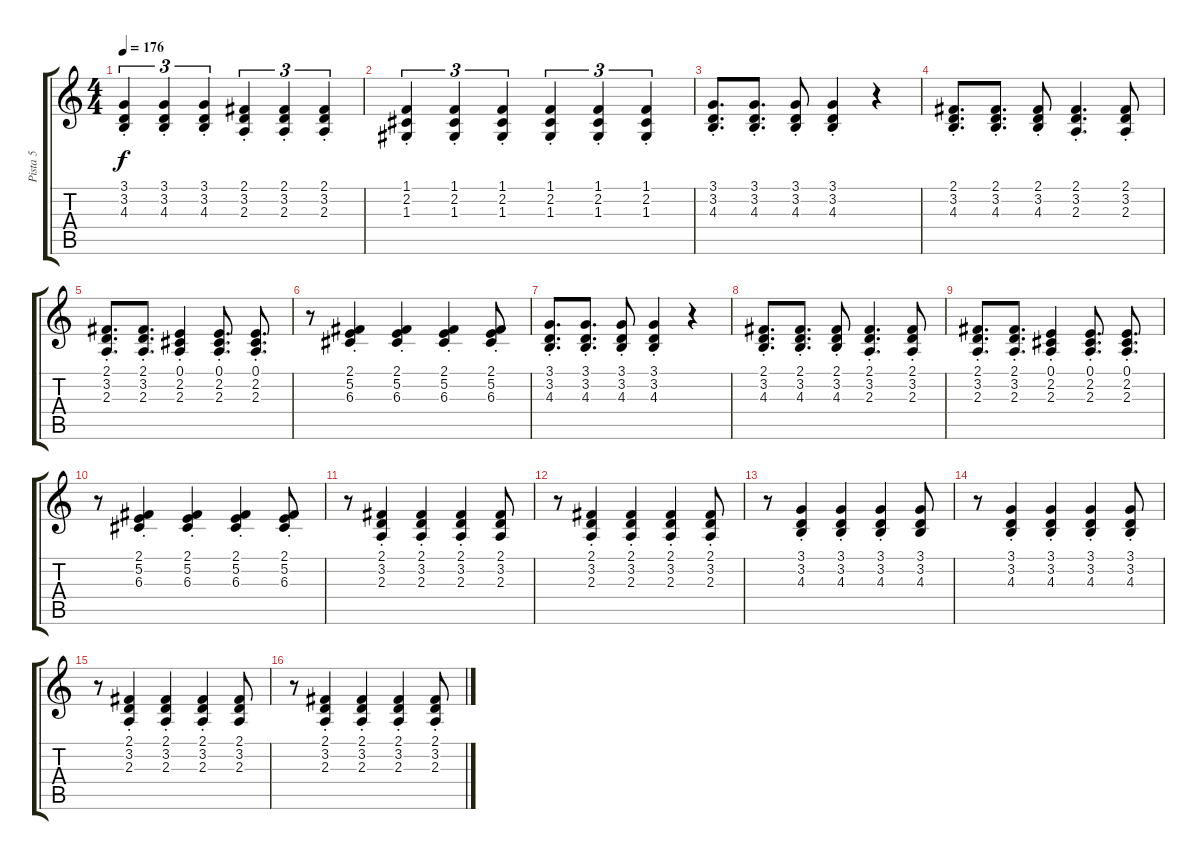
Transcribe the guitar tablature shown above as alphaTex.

\track ("Pista 5" "Pista 5") {instrument acousticgrandpiano}
\staff {score tabs}
\tuning (E4 B3 G3 D3 A2 E2) {hide}
\ts (4 4)
\tempo 176
\clef g2
\ks c
(3.1{st} 3.2{st} 4.3{st}).4{tu (3 2) dy f} (3.1{st} 3.2{st} 4.3{st}).4{tu (3 2)} (3.1{st} 3.2{st} 4.3{st}).4{tu (3 2)} (2.1{st} 3.2{st} 2.3{st}).4{tu (3 2)} (2.1{st} 3.2{st} 2.3{st}).4{tu (3 2)} (2.1{st} 3.2{st} 2.3{st}).4{tu (3 2)} |
(1.1{st} 2.2{st} 1.3{st}).4{tu (3 2)} (1.1{st} 2.2{st} 1.3{st}).4{tu (3 2)} (1.1{st} 2.2{st} 1.3{st}).4{tu (3 2)} (1.1{st} 2.2{st} 1.3{st}).4{tu (3 2)} (1.1{st} 2.2{st} 1.3{st}).4{tu (3 2)} (1.1{st} 2.2{st} 1.3{st}).4{tu (3 2)} |
(3.1{st} 3.2{st} 4.3{st}).8{d} (3.1{st} 3.2{st} 4.3{st}).8{d} (3.1{st} 3.2{st} 4.3{st}).8 (3.1{st} 3.2{st} 4.3{st}).4 r.4 |
(2.1{st} 3.2{st} 4.3{st}).8{d} (2.1{st} 3.2{st} 4.3{st}).8{d} (2.1{st} 3.2{st} 4.3{st}).8 (2.1{st} 3.2{st} 2.3{st}).4{d} (2.1{st} 3.2{st} 2.3{st}).8 |
(2.1{st} 3.2{st} 2.3{st}).8{d} (2.1{st} 3.2{st} 2.3{st}).8{d} (0.1{st} 2.2{st} 2.3{st}).4 (0.1{st} 2.2{st} 2.3{st}).8{d} (0.1{st} 2.2{st} 2.3{st}).8{d} |
r.8 (2.1{st} 5.2{st} 6.3{st}).4 (2.1{st} 5.2{st} 6.3{st}).4 (2.1{st} 5.2{st} 6.3{st}).4 (2.1{st} 5.2{st} 6.3{st}).8 |
(3.1{st} 3.2{st} 4.3{st}).8{d} (3.1{st} 3.2{st} 4.3{st}).8{d} (3.1{st} 3.2{st} 4.3{st}).8 (3.1{st} 3.2{st} 4.3{st}).4 r.4 |
(2.1{st} 3.2{st} 4.3{st}).8{d} (2.1{st} 3.2{st} 4.3{st}).8{d} (2.1{st} 3.2{st} 4.3{st}).8 (2.1{st} 3.2{st} 2.3{st}).4{d} (2.1{st} 3.2{st} 2.3{st}).8 |
(2.1{st} 3.2{st} 2.3{st}).8{d} (2.1{st} 3.2{st} 2.3{st}).8{d} (0.1{st} 2.2{st} 2.3{st}).4 (0.1{st} 2.2{st} 2.3{st}).8{d} (0.1{st} 2.2{st} 2.3{st}).8{d} |
r.8 (2.1{st} 5.2{st} 6.3{st}).4 (2.1{st} 5.2{st} 6.3{st}).4 (2.1{st} 5.2{st} 6.3{st}).4 (2.1{st} 5.2{st} 6.3{st}).8 |
r.8 (2.1{st} 3.2{st} 2.3{st}).4 (2.1{st} 3.2{st} 2.3{st}).4 (2.1{st} 3.2{st} 2.3{st}).4 (2.1 3.2 2.3).8 |
r.8 (2.1{st} 3.2{st} 2.3{st}).4 (2.1{st} 3.2{st} 2.3{st}).4 (2.1{st} 3.2{st} 2.3{st}).4 (2.1{st} 3.2{st} 2.3{st}).8 |
r.8 (3.1{st} 3.2{st} 4.3{st}).4 (3.1{st} 3.2{st} 4.3{st}).4 (3.1{st} 3.2{st} 4.3{st}).4 (3.1 3.2 4.3).8 |
r.8 (3.1{st} 3.2{st} 4.3{st}).4 (3.1{st} 3.2{st} 4.3{st}).4 (3.1{st} 3.2{st} 4.3{st}).4 (3.1{st} 3.2{st} 4.3{st}).8 |
r.8 (2.1{st} 3.2{st} 2.3{st}).4 (2.1{st} 3.2{st} 2.3{st}).4 (2.1{st} 3.2{st} 2.3{st}).4 (2.1 3.2 2.3).8 |
r.8 (2.1{st} 3.2{st} 2.3{st}).4 (2.1{st} 3.2{st} 2.3{st}).4 (2.1{st} 3.2{st} 2.3{st}).4 (2.1{st} 3.2{st} 2.3{st}).8
